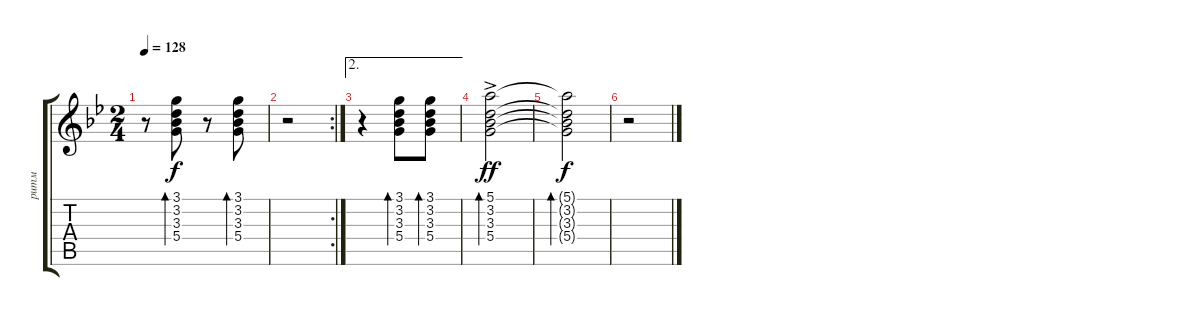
\track ("ритм" "ритм") {instrument acousticguitarsteel}
\staff {score tabs}
\tuning (E4 B3 G3 D3 A2 E2) {hide}
\ts (2 4)
\tempo 128
\clef g2
\ks gminor
r.8{dy f} (3.1 3.2 3.3 5.4).8{bd 60} r.8 (3.1 3.2 3.3 5.4).8{bd 60} |
\rc 2
r.2 |
\ae 2
r.4 (3.1 3.2 3.3 5.4).8{bd 60} (3.1 3.2 3.3 5.4).8{bd 60} |
(5.1{ac} 3.2{ac} 3.3{ac} 5.4{ac}).2{bd 60 dy ff} |
(5.1{t} 3.2{t} 3.3{t} 5.4{t}).2{bd 60 dy f} |
r.2
